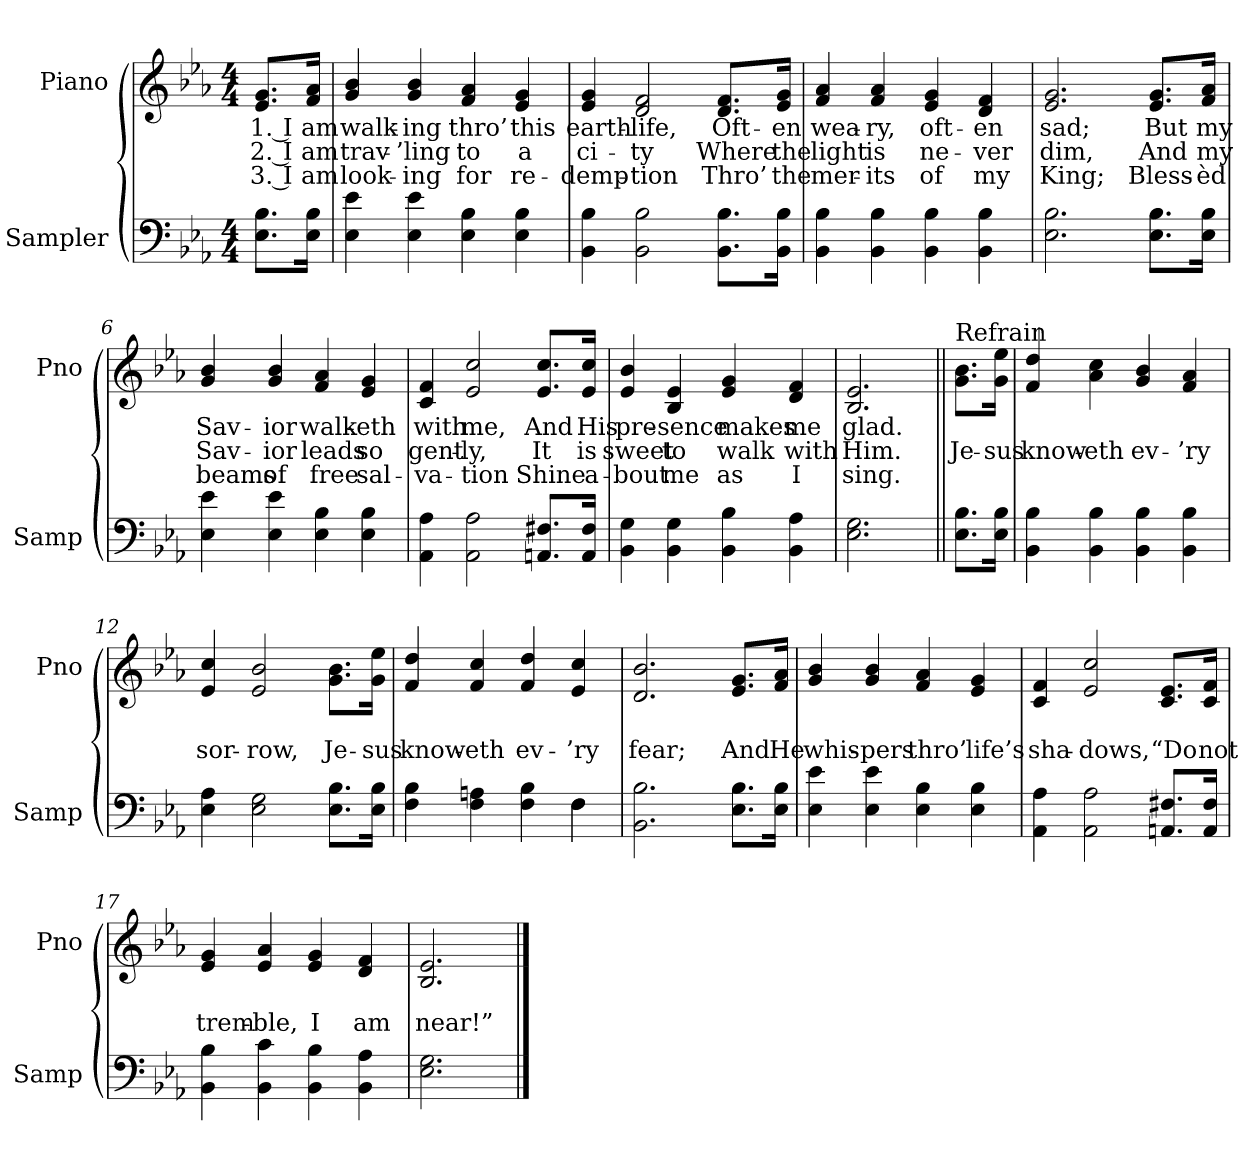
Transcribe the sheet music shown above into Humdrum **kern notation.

**kern	**kern	**text	**text	**text
*part2	*part1	*part1	*part1	*part1
*staff2	*staff1	*staff1	*staff1	*staff1
*I"Sampler	*I"Piano	*	*	*
*I'Samp	*I'Pno	*	*	*
*clefF4	*clefG2	*	*	*
*k[b-e-a-]	*k[b-e-a-]	*	*	*
*E-:	*E-:	*	*	*
*M4/4	*M4/4	*	*	*
=1	=1	=1	=1	=1
8.E-\ 8.B-\L	8.e-/ 8.g/L	1. I	2. I	3. I
16E-\ 16B-\Jk	16f/ 16a-/Jk	am	am	am
=2	=2	=2	=2	=2
4E- 4e-	4g 4b-	walk-	trav-	look-
4E- 4e-	4g 4b-	-ing	-’ling	-ing
4E- 4B-	4f 4a-	thro’	to	for
4E- 4B-	4e- 4g	this	a	re-
=3	=3	=3	=3	=3
4BB- 4B-	4e- 4g	earth-	ci-	-demp-
2BB- 2B-	2d 2f	-life,	-ty	-tion
8.BB-\ 8.B-\L	8.d/ 8.f/L	Oft-	Where	Thro’
16BB-\ 16B-\Jk	16e-/ 16g/Jk	-en	the	the
=4	=4	=4	=4	=4
4BB- 4B-	4f 4a-	wea-	light	mer-
4BB- 4B-	4f 4a-	-ry,	is	-its
4BB- 4B-	4e- 4g	oft-	ne-	of
4BB- 4B-	4d 4f	-en	-ver	my
=5	=5	=5	=5	=5
2.E- 2.B-	2.e- 2.g	sad;	dim,	King;
8.E-\ 8.B-\L	8.e-/ 8.g/L	But	And	Bless-
16E-\ 16B-\Jk	16f/ 16a-/Jk	my	my	-èd
=6	=6	=6	=6	=6
4E- 4e-	4g 4b-	Sav-	Sav-	beams
4E- 4e-	4g 4b-	-ior	-ior	of
4E- 4B-	4f 4a-	walk-	leads	free
4E- 4B-	4e- 4g	-eth	so	sal-
=7	=7	=7	=7	=7
4AA- 4A-	4c 4f	with	gent-	-va-
2AA- 2A-	2e- 2cc	me,	-ly,	-tion
8.AAn/ 8.F#X/L	8.e-/ 8.cc/L	And	It	Shine
16AA/ 16F#/Jk	16e-/ 16cc/Jk	His	is	a-
=8	=8	=8	=8	=8
4BB- 4G	4e- 4b-	pre-	sweet	-bout
4BB- 4G	4B- 4e-	-sence	to	me
4BB- 4B-	4e- 4g	makes	walk	as
4BB- 4A-	4d 4f	me	with	I
=9	=9	=9	=9	=9
2.E- 2.G	2.B- 2.e-	glad.	Him.	sing.
=10||	=10||	=10||	=10||	=10||
!	!LO:TX:t=Refrain	!	!	!
8.E-\ 8.B-\L	8.g\ 8.b-\L	.	Je-	.
16E-\ 16B-\Jk	16g\ 16ee-\Jk	.	-sus	.
=11	=11	=11	=11	=11
4BB- 4B-	4f 4dd	.	know-	.
4BB- 4B-	4a- 4cc	.	-eth	.
4BB- 4B-	4g 4b-	.	ev-	.
4BB- 4B-	4f 4a-	.	-’ry	.
=12	=12	=12	=12	=12
4E- 4A-	4e- 4cc	.	sor-	.
2E- 2G	2e- 2b-	.	-row,	.
8.E-\ 8.B-\L	8.g\ 8.b-\L	.	Je-	.
16E-\ 16B-\Jk	16g\ 16ee-\Jk	.	-sus	.
=13	=13	=13	=13	=13
*^	*	*	*	*
4F 4B-	2.ryy	4f 4dd	.	know-	.
4F 4An	.	4f 4cc	.	-eth	.
4F 4B-	.	4f 4dd	.	ev-	.
4F\	4F	4e- 4cc	.	-’ry	.
*v	*v	*	*	*	*
=14	=14	=14	=14	=14
2.BB- 2.B-	2.d 2.b-	.	fear;	.
8.E-\ 8.B-\L	8.e-/ 8.g/L	.	And	.
16E-\ 16B-\Jk	16f/ 16a-/Jk	.	He	.
=15	=15	=15	=15	=15
4E- 4e-	4g 4b-	.	whis-	.
4E- 4e-	4g 4b-	.	-pers	.
4E- 4B-	4f 4a-	.	thro’	.
4E- 4B-	4e- 4g	.	life’s	.
=16	=16	=16	=16	=16
4AA- 4A-	4c 4f	.	sha-	.
2AA- 2A-	2e- 2cc	.	-dows,	.
8.AAn/ 8.F#X/L	8.c/ 8.e-/L	.	“Do	.
16AA/ 16F#/Jk	16c/ 16f/Jk	.	not	.
=17	=17	=17	=17	=17
4BB- 4B-	4e- 4g	.	trem-	.
4BB- 4c	4e- 4a-	.	-ble,	.
4BB- 4B-	4e- 4g	.	I	.
4BB- 4A-	4d 4f	.	am	.
=18	=18	=18	=18	=18
2.E- 2.G	2.B- 2.e-	.	near!”	.
==	==	==	==	==
*-	*-	*-	*-	*-
